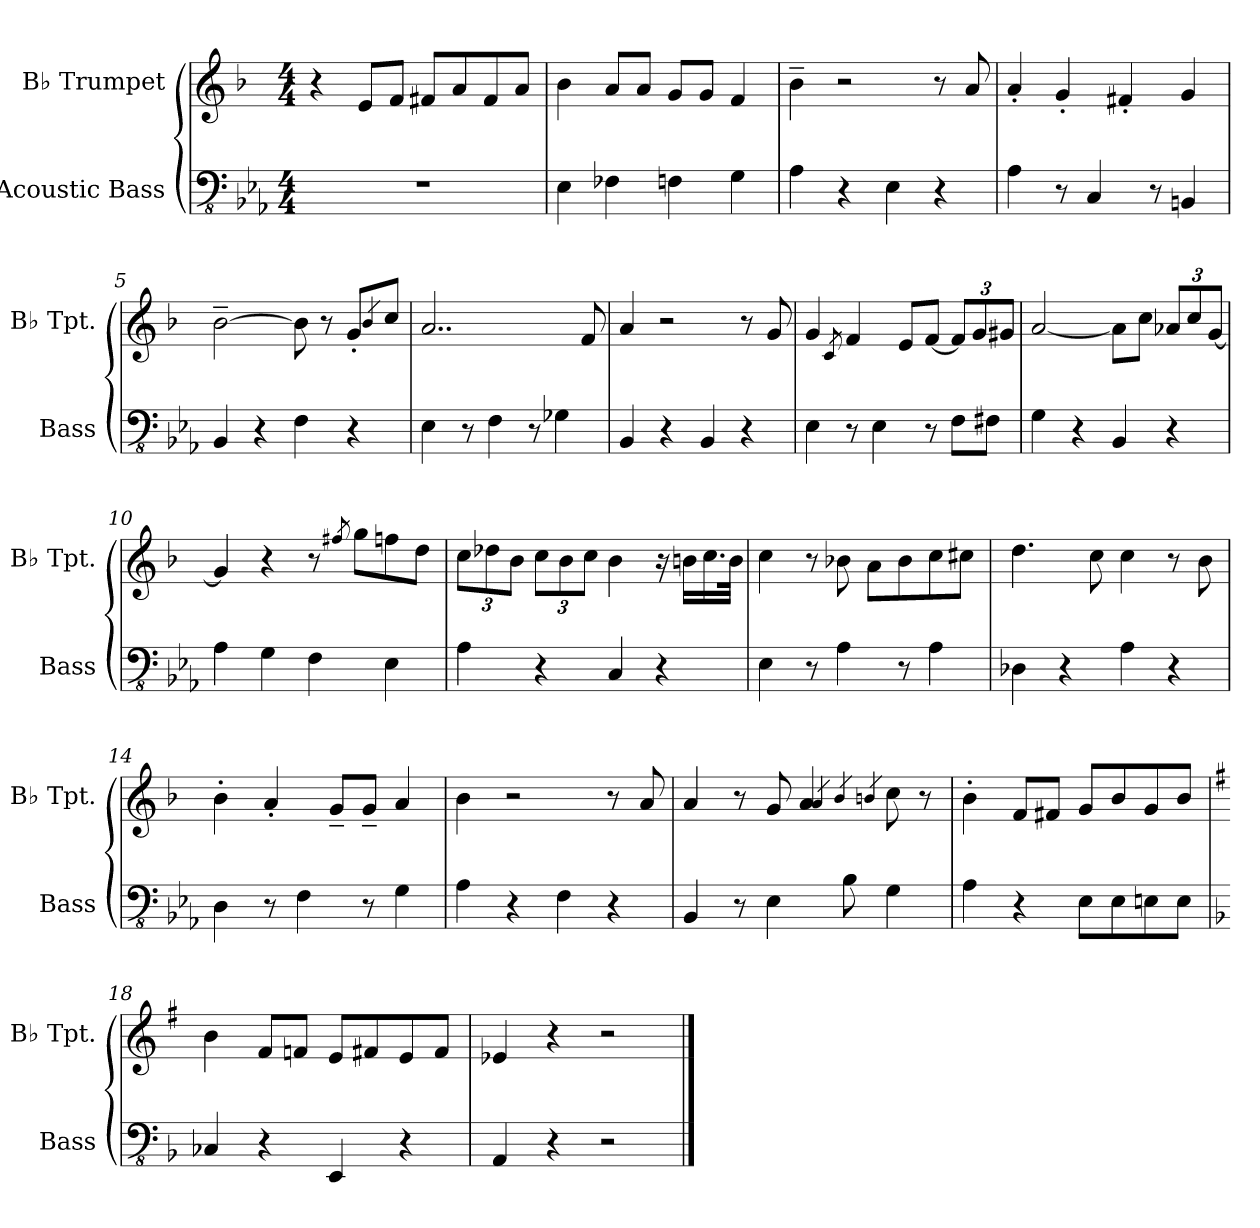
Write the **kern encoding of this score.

**kern	**kern
*part2	*part1
*staff2	*staff1
*I"Acoustic Bass	*I"B♭ Trumpet
*I'Bass	*I'B♭ Tpt.
*clefFv4	*clefG2
*	*ITrd1c2
*k[b-e-a-]	*k[b-e-a-]
*M4/4	*M4/4
*MM154	*MM154
=1	=1
1r	4r
.	8d/L
.	8e-/J
.	8en/L
.	8g/
.	8e/
.	8g/J
=2	=2
4EE-\	4a-\
4FF-X\	8g/L
.	8g/J
4FFn\	8f/L
.	8f/J
4GG\	4e-/
=3	=3
4AA-\	4a-~\
4r	2r
4EE-\	.
4r	8r
.	8g/
=4	=4
4AA-\	4g'/
8r	4f'/
4CC/	.
.	4en'/
8r	.
4BBBn/	4f/
=5	=5
4BBB-/	[2a-~\
4r	.
4FF\	8a-\]
.	8r
4r	8f'/L
.	4qa-/
.	8b-/J
!!LO:LB:g=z
=6	=6
4EE-\	2..g/
8r	.
4FF\	.
8r	.
4GG-X\	.
.	8e-/
=7	=7
4BBB-/	4g/
4r	2r
4BBB-/	.
4r	8r
.	8f/
=8	=8
4EE-\	4f/
.	8qB-/
8r	4e-/
4EE-\	.
.	8d/L
8r	[8e-/J
*	*Xbrackettup
8FF\L	12e-/L]
.	12f/
8FF#X\J	.
.	12f#X/J
=9	=9
4GG\	[2g/
4r	.
4BBB-/	8g\L]
.	8b-\J
4r	12g-X/L
.	12b-/
.	[12f/J
=10	=10
4AA-\	4f/]
4GG\	4r
4FF\	8r
.	8qeen/
.	8ff\L
4EE-\	8ee-X\
.	8cc\J
!!LO:LB:g=z
=11	=11
4AA-\	12b-\L
.	12cc-X\
.	12a-\J
4r	12b-\L
.	12a-\
.	12b-\J
4CC/	4a-\
4r	16r
.	16an\LL
.	16.b-\
.	32a\JJk
=12	=12
4EE-\	4b-\
8r	8r
4AA-\	8a-X\
.	8g\L
8r	8a-\
4AA-\	8b-\
.	8bn\J
=13	=13
4DD-X\	4.cc\
4r	.
.	8b-\
4AA-\	4b-\
4r	8r
.	8a-\
=14	=14
4DD\	4a-'\
8r	4g'/
4FF\	.
.	8f~/L
8r	8f~/J
4GG\	4g/
=15	=15
4AA-\	4a-\
4r	2r
4FF\	.
4r	8r
.	8g/
!!LO:LB:g=z
=16	=16
4BBB-/	4g/
8r	8r
4EE-\	8f/
.	4g/
8BB-\	.
.	4qg/
.	4qa-/
.	4qan/
4GG\	8b-\
.	8r
=17	=17
4AA-\	4a-'\
4r	8e-/L
.	8en/J
8EE-\L	8f/L
8EE-\	8a-/
8EEn\	8f/
8EE\J	8a-/J
=18	=18
*k[b-]	*k[b-]
4CC-X/	4a\
4r	8e/L
.	8e-X/J
4EEE/	8d/L
.	8en/
4r	8d/
.	8e/J
=19	=19
4AAA/	4d-X/
4r	4r
2r	2r
==	==
*-	*-
